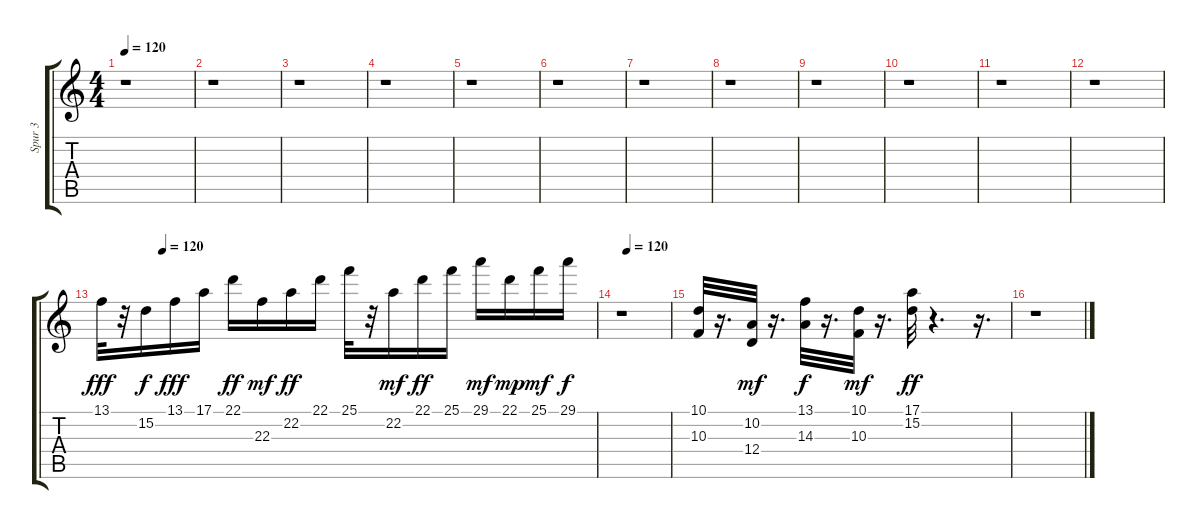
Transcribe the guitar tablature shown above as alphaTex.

\track ("Spur 3" "Spur 3") {instrument flute}
\staff {score tabs}
\tuning (E4 B3 G3 D3 A2 E2) {hide}
\ts (4 4)
\tempo 120
\clef g2
\ks c
r.1{dy f} |
r.1 |
r.1 |
r.1 |
r.1 |
r.1 |
r.1 |
r.1 |
r.1 |
r.1 |
r.1 |
r.1 |
\tempo (120 0.125)
13.1.32{dy fff} r.32 15.2.16{dy f} 13.1.16{dy fff} 17.1.16 22.1.16{dy ff} 22.3.16{dy mf} 22.2.16{dy ff} 22.1.16 25.1.32 r.32 22.2.16{dy mf} 22.1.16{dy ff} 25.1.16 29.1.16{dy mf} 22.1.16{dy mp} 25.1.16{dy mf} 29.1.16{dy f} |
\tempo (120 0.125)
r.1 |
(10.1 10.3).32{instrument pizzicatostrings} r.16{d} (10.2 12.4).32{dy mf} r.16{d} (13.1 14.3).32{dy f} r.16{d} (10.1 10.3).32{dy mf} r.16{d} (17.1 15.2).32{dy ff} r.4{d} r.16{d} |
r.1
